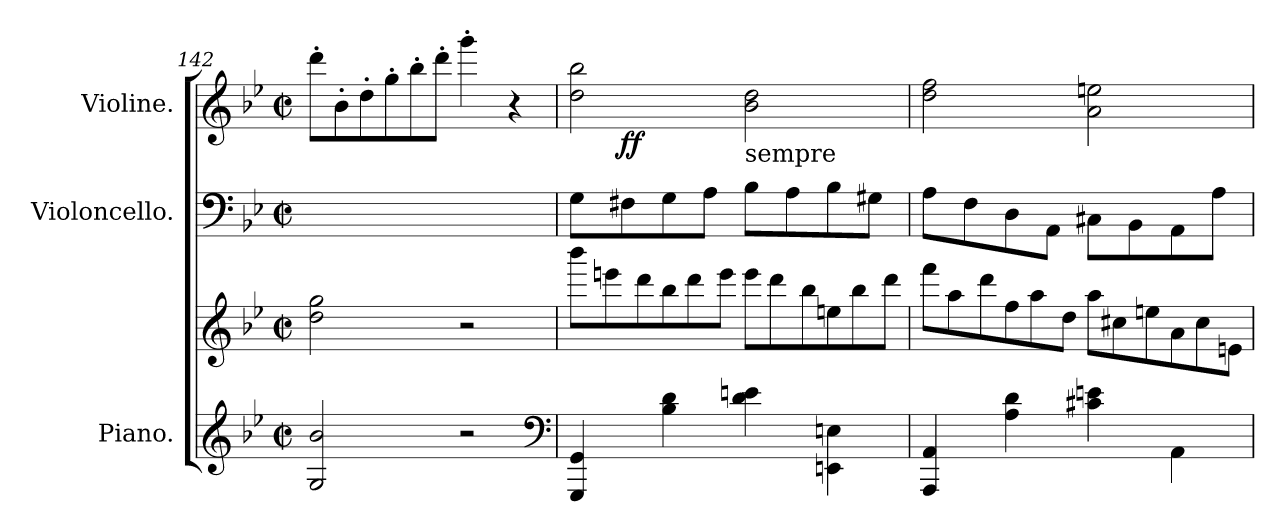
**kern	**kern	**kern	**kern	**dynam
*part3	*part3	*part2	*part1	*part1
*staff4	*staff3	*staff2	*staff1	*staff1
*I"Piano.	*	*I"Violoncello.	*I"Violine.	*
*	*	*I'vlc	*I'vl	*
*clefG2	*clefG2	*clefF4	*clefG2	*
*k[b-e-]	*k[b-e-]	*k[b-e-]	*k[b-e-]	*
*g:	*g:	*g:	*g:	*
*M2/2	*M2/2	*M2/2	*M2/2	*
*met(c|)	*met(c|)	*met(c|)	*met(c|)	*
*	*	*	*Xtuplet	*
=142	=142	=142	=142	=142
2G/ 2b-/	2dd\ 2gg\	1ryy	12ddd'\L	.
.	.	.	12b-'\	.
.	.	.	12dd'\	.
.	.	.	12gg'\	.
.	.	.	12bb-'\	.
.	.	.	12ddd'\J	.
2r	2r	.	4ggg'\	.
.	.	.	4r	.
*clefF4	*	*	*	*
=143	=143	=143	=143	=143
*	*Xtuplet	*	*	*
*	*	*	*^	*
4GGG/ 4GG/	12bbb-\L	8G\L	2dd\ 2bb-\	8ryy	.
.	12eeen\	.	.	.	.
!	!	!	!	!	!LO:DY:b
.	.	8F#X\	.	2..ryy	ff
.	12ddd\	.	.	.	.
4B-\ 4d\	12bb-\	8G\	.	.	.
.	12ddd\	.	.	.	.
.	.	8A\J	.	.	.
.	12eee\J	.	.	.	.
!	!	!	!LO:TX:b:t=sempre	!	!
4d\ 4en\	12eee\L	8B-\L	2b-\ 2dd\	.	.
.	12ddd\	.	.	.	.
.	.	8A\	.	.	.
.	12bb-\	.	.	.	.
4EEn\ 4En\	12een\	8B-\	.	.	.
.	12bb-\	.	.	.	.
.	.	8G#X\J	.	.	.
.	12ddd\J	.	.	.	.
*	*	*	*v	*v	*
=144	=144	=144	=144	=144
4AAA/ 4AA/	12fff\L	8A\L	2dd\ 2ff\	.
.	12aa\	.	.	.
.	.	8F\	.	.
.	12ddd\	.	.	.
4A\ 4d\	12ff\	8D\	.	.
.	12aa\	.	.	.
.	.	8AA\J	.	.
.	12dd\J	.	.	.
4c#X\ 4en\	12aa\L	8C#X\L	2a\ 2een\	.
.	12cc#X\	.	.	.
.	.	8BB-\	.	.
.	12een\	.	.	.
4AA\	12a\	8AA\	.	.
.	12cc#\	.	.	.
.	.	8A\J	.	.
.	12en\J	.	.	.
=	=	=	=	=
*-	*-	*-	*-	*-
